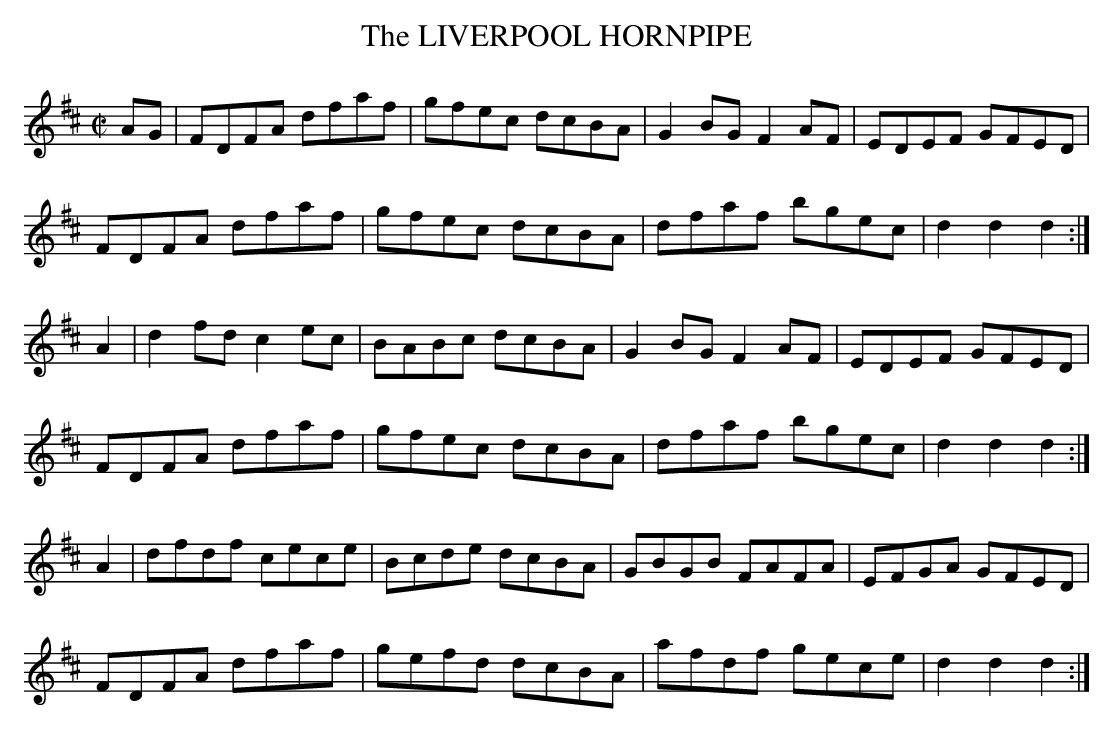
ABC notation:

X:1
T:LIVERPOOL HORNPIPE, The
M:C|
L:1/8
K:D
AG|FDFA dfaf|gfec dcBA|G2BG F2AF|EDEF GFED|
FDFA dfaf|gfec dcBA|dfaf bgec|d2d2d2:|
A2|d2fd c2ec|BABc dcBA|G2BG F2AF|EDEF GFED|
FDFA dfaf|gfec dcBA|dfaf bgec|d2d2d2:|
A2|dfdf cece|Bcde dcBA|GBGB FAFA|EFGA GFED|
FDFA dfaf|gefd dcBA|afdf gece|d2d2d2:|
